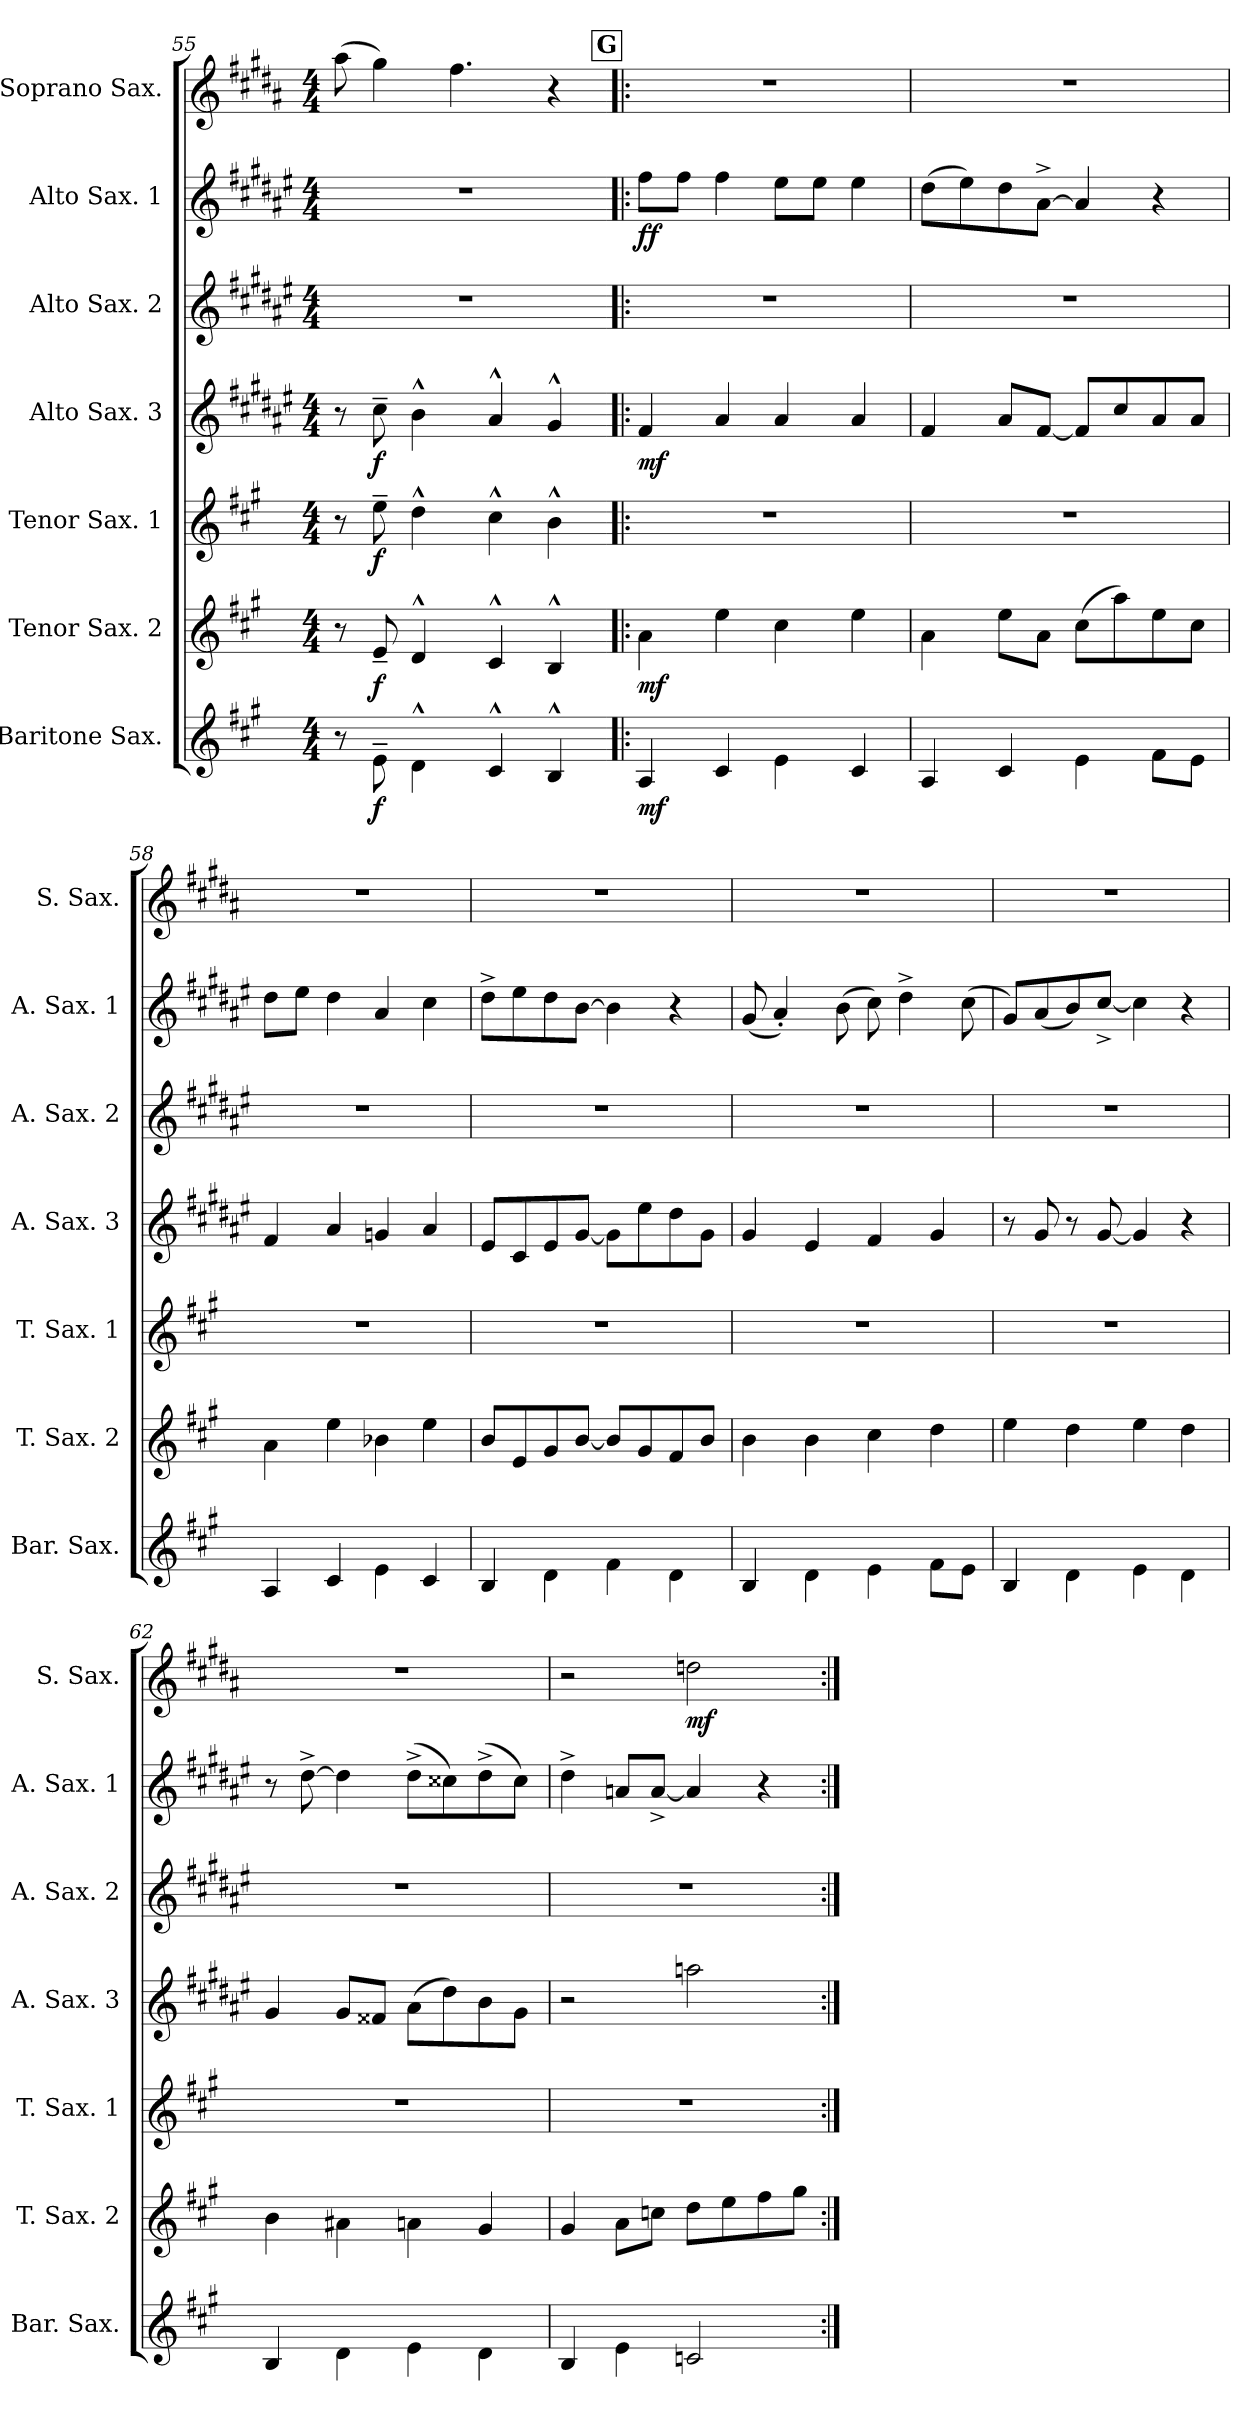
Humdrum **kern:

**kern	**dynam	**kern	**dynam	**kern	**dynam	**kern	**dynam	**kern	**kern	**dynam	**kern	**dynam
*part7	*part7	*part6	*part6	*part5	*part5	*part4	*part4	*part3	*part2	*part2	*part1	*part1
*staff7	*staff7	*staff6	*staff6	*staff5	*staff5	*staff4	*staff4	*staff3	*staff2	*staff2	*staff1	*staff1
*I"Baritone Sax.	*	*I"Tenor Sax. 2	*	*I"Tenor Sax. 1	*	*I"Alto Sax. 3	*	*I"Alto Sax. 2	*I"Alto Sax. 1	*	*I"Soprano Sax.	*
*I'Bar. Sax.	*	*I'T. Sax. 2	*	*I'T. Sax. 1	*	*I'A. Sax. 3	*	*I'A. Sax. 2	*I'A. Sax. 1	*	*I'S. Sax.	*
!!LO:PB:g=z
*clefG2	*	*clefG2	*	*clefG2	*	*clefG2	*	*clefG2	*clefG2	*	*clefG2	*
*ITrd12c21	*	*ITrd8c14	*	*ITrd8c14	*	*ITrd5c9	*	*ITrd5c9	*ITrd5c9	*	*ITrd1c2	*
*k[f#c#g#]	*	*k[f#c#g#]	*	*k[f#c#g#]	*	*k[f#c#g#]	*	*k[f#c#g#]	*k[f#c#g#]	*	*k[f#c#g#]	*
*M4/4	*	*M4/4	*	*M4/4	*	*M4/4	*	*M4/4	*M4/4	*	*M4/4	*
=55	=55	=55	=55	=55	=55	=55	=55	=55	=55	=55	=55	=55
8r	.	8r	.	8r	.	8r	.	1r	1r	.	(8gg#\	.
!	!LO:DY:b	!	!LO:DY:b	!	!LO:DY:b	!	!LO:DY:b	!	!	!	!	!
8E~\	f	8E~/	f	8e~\	f	8e~\	f	.	.	.	4ff#\)	.
4D^^\	.	4D^^/	.	4d^^\	.	4d^^\	.	.	.	.	.	.
.	.	.	.	.	.	.	.	.	.	.	4.ee\	.
4C#^^/	.	4C#^^/	.	4c#^^\	.	4c#^^/	.	.	.	.	.	.
4BB^^/	.	4BB^^/	.	4B^^\	.	4B^^/	.	.	.	.	4r	.
!!LO:REH:place=s1:a:B:fs=14:t=G
=56!|:	=56!|:	=56!|:	=56!|:	=56!|:	=56!|:	=56!|:	=56!|:	=56!|:	=56!|:	=56!|:	=56!|:	=56!|:
!	!LO:DY:b	!	!LO:DY:b	!	!	!	!LO:DY:b	!	!	!LO:DY:b	!	!
4AA/	mf	4A\	mf	1r	.	4A/	mf	1r	8a\L	ff	1r	.
.	.	.	.	.	.	.	.	.	8a\J	.	.	.
4C#/	.	4e\	.	.	.	4c#/	.	.	4a\	.	.	.
4E\	.	4c#\	.	.	.	4c#/	.	.	8g#\L	.	.	.
.	.	.	.	.	.	.	.	.	8g#\J	.	.	.
4C#/	.	4e\	.	.	.	4c#/	.	.	4g#\	.	.	.
=57	=57	=57	=57	=57	=57	=57	=57	=57	=57	=57	=57	=57
4AA/	.	4A\	.	1r	.	4A/	.	1r	(8f#\L	.	1r	.
.	.	.	.	.	.	.	.	.	8g#\)	.	.	.
4C#/	.	8e\L	.	.	.	8c#/L	.	.	8f#\	.	.	.
.	.	8A\J	.	.	.	[8A/J	.	.	[8c#^\J	.	.	.
4E\	.	(8c#\L	.	.	.	8A/L]	.	.	4c#/]	.	.	.
.	.	8a\)	.	.	.	8e/	.	.	.	.	.	.
8F#\L	.	8e\	.	.	.	8c#/	.	.	4r	.	.	.
8E\J	.	8c#\J	.	.	.	8c#/J	.	.	.	.	.	.
=58	=58	=58	=58	=58	=58	=58	=58	=58	=58	=58	=58	=58
4AA/	.	4A\	.	1r	.	4A/	.	1r	8f#\L	.	1r	.
.	.	.	.	.	.	.	.	.	8g#\J	.	.	.
4C#/	.	4e\	.	.	.	4c#/	.	.	4f#\	.	.	.
4E\	.	4B-X\	.	.	.	4B-X/	.	.	4c#/	.	.	.
4C#/	.	4e\	.	.	.	4c#/	.	.	4e\	.	.	.
=59	=59	=59	=59	=59	=59	=59	=59	=59	=59	=59	=59	=59
4BB/	.	8B/L	.	1r	.	8G#/L	.	1r	8f#^\L	.	1r	.
.	.	8E/	.	.	.	8E/	.	.	8g#\	.	.	.
4D\	.	8G#/	.	.	.	8G#/	.	.	8f#\	.	.	.
.	.	[8B/J	.	.	.	[8B/J	.	.	[8d\J	.	.	.
4F#\	.	8B/L]	.	.	.	8B\L]	.	.	4d\]	.	.	.
.	.	8G#/	.	.	.	8g#\	.	.	.	.	.	.
4D\	.	8F#/	.	.	.	8f#\	.	.	4r	.	.	.
.	.	8B/J	.	.	.	8B\J	.	.	.	.	.	.
=60	=60	=60	=60	=60	=60	=60	=60	=60	=60	=60	=60	=60
4BB/	.	4B\	.	1r	.	4B/	.	1r	(8B/	.	1r	.
.	.	.	.	.	.	.	.	.	4c#'/)	.	.	.
4D\	.	4B\	.	.	.	4G#/	.	.	.	.	.	.
.	.	.	.	.	.	.	.	.	(8d\	.	.	.
4E\	.	4c#\	.	.	.	4A/	.	.	8e\)	.	.	.
.	.	.	.	.	.	.	.	.	4f#^\	.	.	.
8F#\L	.	4d\	.	.	.	4B/	.	.	.	.	.	.
8E\J	.	.	.	.	.	.	.	.	(8e\	.	.	.
!!LO:LB:g=z
=61	=61	=61	=61	=61	=61	=61	=61	=61	=61	=61	=61	=61
4BB/	.	4e\	.	1r	.	8r	.	1r	8B/L)	.	1r	.
.	.	.	.	.	.	8B/	.	.	(8c#/	.	.	.
4D\	.	4d\	.	.	.	8r	.	.	8d/)	.	.	.
.	.	.	.	.	.	[8B/	.	.	[8e^/J	.	.	.
4E\	.	4e\	.	.	.	4B/]	.	.	4e\]	.	.	.
4D\	.	4d\	.	.	.	4r	.	.	4r	.	.	.
=62	=62	=62	=62	=62	=62	=62	=62	=62	=62	=62	=62	=62
4BB/	.	4B\	.	1r	.	4B/	.	1r	8r	.	1r	.
.	.	.	.	.	.	.	.	.	[8f#^\	.	.	.
4D\	.	4A#X\	.	.	.	8B/L	.	.	4f#\]	.	.	.
.	.	.	.	.	.	8A#X/J	.	.	.	.	.	.
4E\	.	4An\	.	.	.	(8c#\L	.	.	(8f#^\L	.	.	.
.	.	.	.	.	.	8f#\)	.	.	8e#X\)	.	.	.
4D\	.	4G#/	.	.	.	8d\	.	.	(8f#^\	.	.	.
.	.	.	.	.	.	8B\J	.	.	8e#\J)	.	.	.
=63	=63	=63	=63	=63	=63	=63	=63	=63	=63	=63	=63	=63
4BB/	.	4G#/	.	1r	.	2r	.	1r	4f#^\	.	2r	.
4E\	.	8A\L	.	.	.	.	.	.	8cn/L	.	.	.
.	.	8cn\J	.	.	.	.	.	.	[8c^/J	.	.	.
!	!	!	!	!	!	!	!	!	!	!	!	!LO:DY:b
2Cn/	.	8d\L	.	.	.	2ccn\	.	.	4c/]	.	2ccn\	mf
.	.	8e\	.	.	.	.	.	.	.	.	.	.
.	.	8f#\	.	.	.	.	.	.	4r	.	.	.
.	.	8g#\J	.	.	.	.	.	.	.	.	.	.
=:|!	=:|!	=:|!	=:|!	=:|!	=:|!	=:|!	=:|!	=:|!	=:|!	=:|!	=:|!	=:|!
*-	*-	*-	*-	*-	*-	*-	*-	*-	*-	*-	*-	*-
